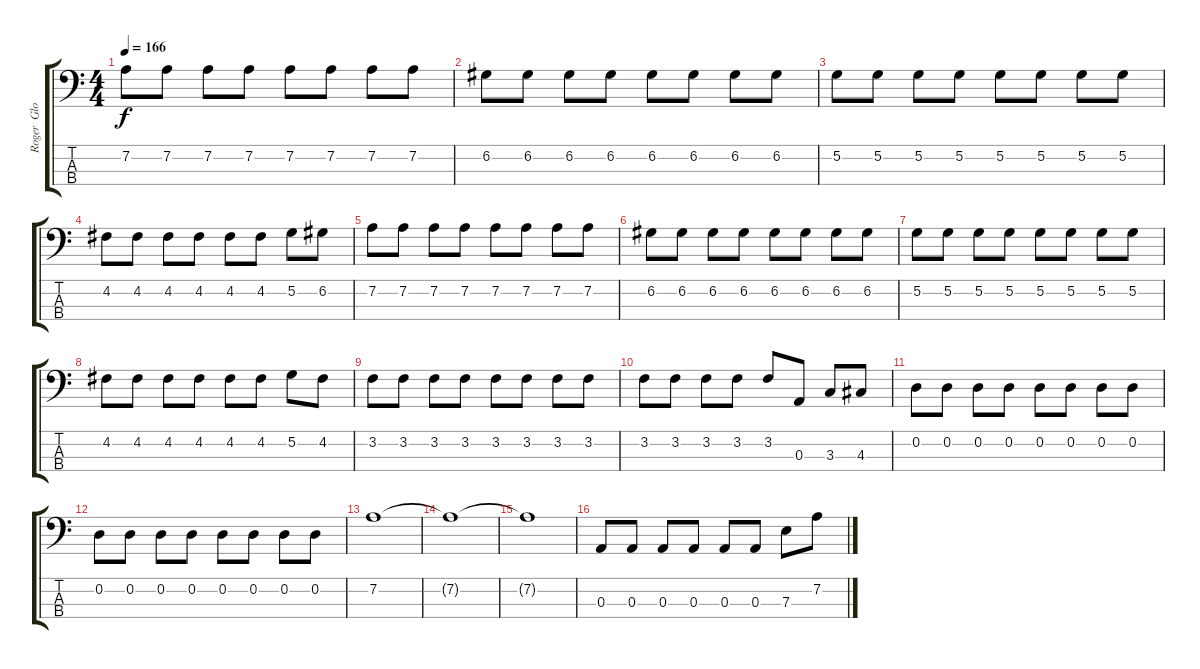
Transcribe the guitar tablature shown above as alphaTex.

\track ("Roger  Glover" "Roger  Glo") {instrument electricbassfinger}
\staff {score tabs}
\tuning (G2 D2 A1 E1) {hide}
\ts (4 4)
\tempo 166
\clef f4
\ks c
7.2.8{dy f} 7.2.8 7.2.8 7.2.8 7.2.8 7.2.8 7.2.8 7.2.8 |
6.2.8 6.2.8 6.2.8 6.2.8 6.2.8 6.2.8 6.2.8 6.2.8 |
5.2.8 5.2.8 5.2.8 5.2.8 5.2.8 5.2.8 5.2.8 5.2.8 |
4.2.8 4.2.8 4.2.8 4.2.8 4.2.8 4.2.8 5.2.8 6.2.8 |
7.2.8 7.2.8 7.2.8 7.2.8 7.2.8 7.2.8 7.2.8 7.2.8 |
6.2.8 6.2.8 6.2.8 6.2.8 6.2.8 6.2.8 6.2.8 6.2.8 |
5.2.8 5.2.8 5.2.8 5.2.8 5.2.8 5.2.8 5.2.8 5.2.8 |
4.2.8 4.2.8 4.2.8 4.2.8 4.2.8 4.2.8 5.2.8 4.2.8 |
3.2.8 3.2.8 3.2.8 3.2.8 3.2.8 3.2.8 3.2.8 3.2.8 |
3.2.8 3.2.8 3.2.8 3.2.8 3.2.8 0.3.8 3.3.8 4.3.8 |
0.2.8 0.2.8 0.2.8 0.2.8 0.2.8 0.2.8 0.2.8 0.2.8 |
0.2.8 0.2.8 0.2.8 0.2.8 0.2.8 0.2.8 0.2.8 0.2.8 |
7.2.1 |
7.2{t}.1 |
7.2{t}.1 |
0.3.8 0.3.8 0.3.8 0.3.8 0.3.8 0.3.8 7.3.8 7.2.8
